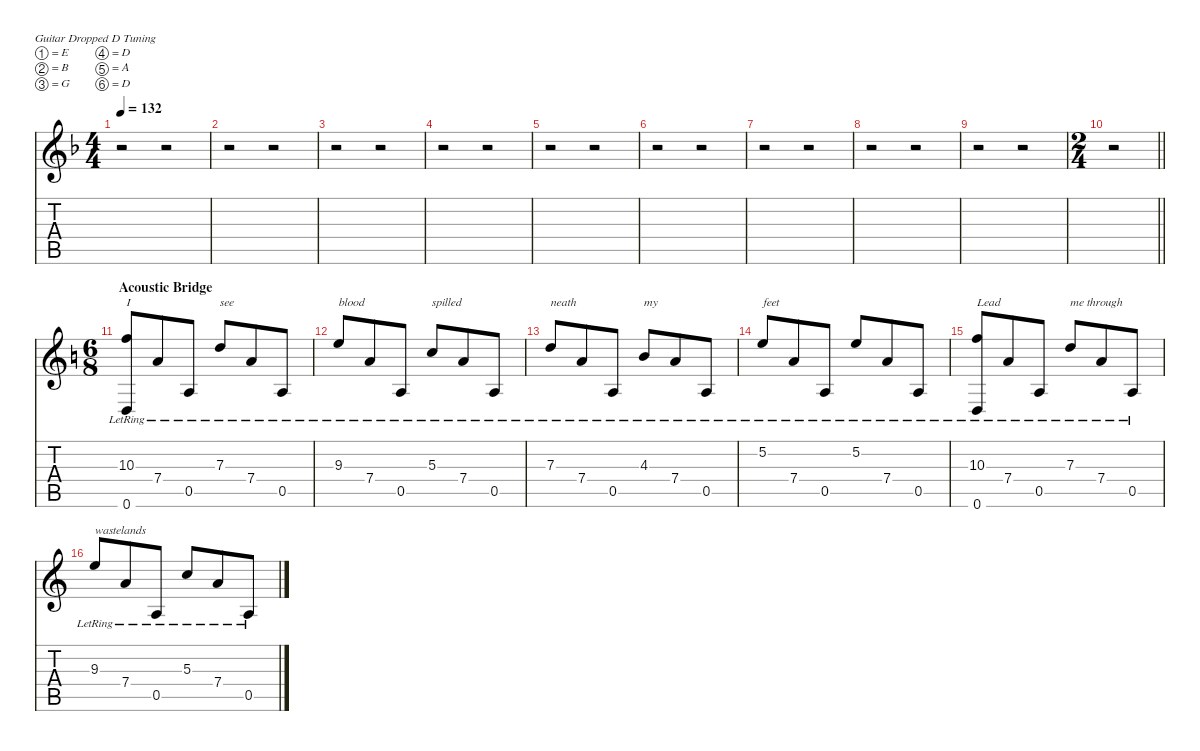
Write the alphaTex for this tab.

\defaultSystemsLayout 4
\hideDynamics
\bracketExtendMode nobrackets
\singleTrackTrackNamePolicy hidden
\multiTrackTrackNamePolicy hidden
\firstSystemTrackNameMode fullname
\firstSystemTrackNameOrientation horizontal
\otherSystemsTrackNameOrientation horizontal
\track ("Acoustic Guitar" "n.guit.") {instrument acousticguitarnylon}
\staff {score tabs}
\tuning (E4 B3 G3 D3 A2 D2)
\ts (4 4)
\tempo 132
\clef g2
\ks dminor
r.2{dy f beam Down} r.2{beam Down} |
r.2{beam Down} r.2{beam Down} |
r.2{beam Down} r.2{beam Down} |
r.2{beam Down} r.2{beam Down} |
r.2{beam Down} r.2{beam Down} |
r.2{beam Down} r.2{beam Down} |
r.2{beam Down} r.2{beam Down} |
r.2{beam Down} r.2{beam Down} |
r.2{beam Down} r.2{beam Down} |
\ts (2 4)
\beaming (8 2 2)
\barLineRight lightlight
r.2{beam Down} |
\ts (6 8)
\beaming (8 3 3)
\section ("" "Acoustic Bridge")
\ks aminor
(10.3{lr} 0.6{lr}).8{txt "I" beam Up} 7.4{lr}.8{beam Up} 0.5{lr}.8{beam Up} 7.3{lr}.8{txt "see" beam Up} 7.4{lr}.8{beam Up} 0.5{lr}.8{beam Up} |
9.3{lr}.8{txt "blood" beam Up} 7.4{lr}.8{beam Up} 0.5{lr}.8{beam Up} 5.3{lr}.8{txt "spilled" beam Up} 7.4{lr}.8{beam Up} 0.5{lr}.8{beam Up} |
7.3{lr}.8{txt "neath" beam Up} 7.4{lr}.8{beam Up} 0.5{lr}.8{beam Up} 4.3{lr}.8{txt "my" beam Up} 7.4{lr}.8{beam Up} 0.5{lr}.8{beam Up} |
5.2{lr}.8{txt "feet" beam Up} 7.4{lr}.8{beam Up} 0.5{lr}.8{beam Up} 5.2{lr}.8{beam Up} 7.4{lr}.8{beam Up} 0.5{lr}.8{beam Up} |
(10.3{lr} 0.6{lr}).8{txt "Lead" beam Up} 7.4{lr}.8{beam Up} 0.5{lr}.8{beam Up} 7.3{lr}.8{txt "me through" beam Up} 7.4{lr}.8{beam Up} 0.5{lr}.8{beam Up} |
9.3{lr}.8{txt "wastelands" beam Up} 7.4{lr}.8{beam Up} 0.5{lr}.8{beam Up} 5.3{lr}.8{beam Up} 7.4{lr}.8{beam Up} 0.5{lr}.8{beam Up}
